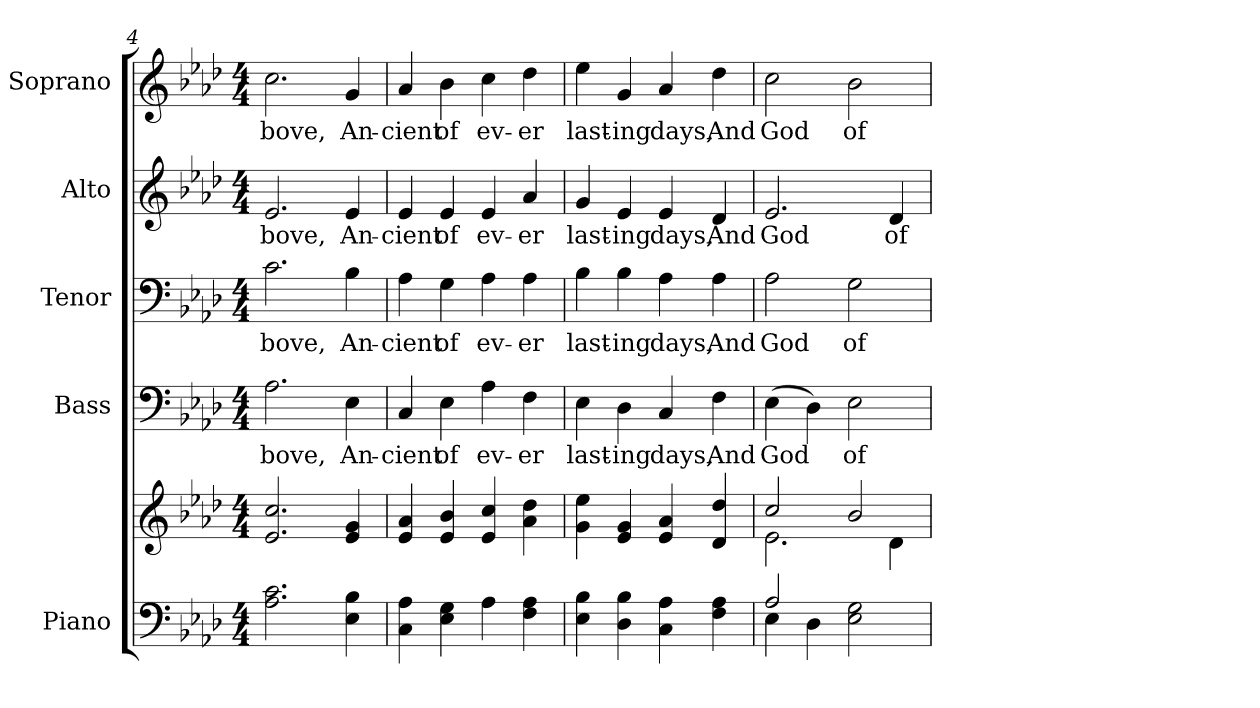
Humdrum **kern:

**kern	**kern	**kern	**text	**kern	**text	**kern	**text	**kern	**text
*part5	*part5	*part4	*part4	*part3	*part3	*part2	*part2	*part1	*part1
*staff6	*staff5	*staff4	*staff4	*staff3	*staff3	*staff2	*staff2	*staff1	*staff1
*I"Piano	*	*I"Bass	*	*I"Tenor	*	*I"Alto	*	*I"Soprano	*
*I'Pno.	*	*I'B.	*	*I'T.	*	*I'A.	*	*I'S.	*
*clefF4	*clefG2	*clefF4	*	*clefF4	*	*clefG2	*	*clefG2	*
*k[b-e-a-d-]	*k[b-e-a-d-]	*k[b-e-a-d-]	*	*k[b-e-a-d-]	*	*k[b-e-a-d-]	*	*k[b-e-a-d-]	*
*A-:	*A-:	*A-:	*	*A-:	*	*A-:	*	*A-:	*
*M4/4	*M4/4	*M4/4	*	*M4/4	*	*M4/4	*	*M4/4	*
=4	=4	=4	=4	=4	=4	=4	=4	=4	=4
!	!	!	!LO:LY:b:color=#000000	!	!	!	!	!	!
!	!	!	!	!	!LO:LY:b:color=#000000	!	!	!	!
!	!	!	!	!	!	!	!LO:LY:b:color=#000000	!	!
!	!	!	!	!	!	!	!	!	!LO:LY:b:color=#000000
2.A-i\ 2.ci	2.e-i/ 2.cci	2.A-i\	-bove,	2.ci\	-bove,	2.e-i/	-bove,	2.cci\	-bove,
!	!	!	!LO:LY:b:color=#000000	!	!	!	!	!	!
!	!	!	!	!	!LO:LY:b:color=#000000	!	!	!	!
!	!	!	!	!	!	!	!LO:LY:b:color=#000000	!	!
!	!	!	!	!	!	!	!	!	!LO:LY:b:color=#000000
4E-i\ 4B-i	4e-i/ 4gi	4E-i\	An-	4B-i\	An-	4e-i/	An-	4gi/	An-
!!LO:PB:g=z
=5	=5	=5	=5	=5	=5	=5	=5	=5	=5
!	!	!	!LO:LY:b:color=#000000	!	!	!	!	!	!
!	!	!	!	!	!LO:LY:b:color=#000000	!	!	!	!
!	!	!	!	!	!	!	!LO:LY:b:color=#000000	!	!
!	!	!	!	!	!	!	!	!	!LO:LY:b:color=#000000
4Ci\ 4A-i	4e-i/ 4a-i	4Ci/	-cient	4A-i\	-cient	4e-i/	-cient	4a-i/	-cient
!	!	!	!LO:LY:b:color=#000000	!	!	!	!	!	!
!	!	!	!	!	!LO:LY:b:color=#000000	!	!	!	!
!	!	!	!	!	!	!	!LO:LY:b:color=#000000	!	!
!	!	!	!	!	!	!	!	!	!LO:LY:b:color=#000000
4E-i\ 4Gi	4e-i/ 4b-i	4E-i\	of	4Gi\	of	4e-i/	of	4b-i\	of
!	!	!	!LO:LY:b:color=#000000	!	!	!	!	!	!
!	!	!	!	!	!LO:LY:b:color=#000000	!	!	!	!
!	!	!	!	!	!	!	!LO:LY:b:color=#000000	!	!
!	!	!	!	!	!	!	!	!	!LO:LY:b:color=#000000
4A-i\	4e-i/ 4cci	4A-i\	ev-	4A-i\	ev-	4e-i/	ev-	4cci\	ev-
!	!	!	!LO:LY:b:color=#000000	!	!	!	!	!	!
!	!	!	!	!	!LO:LY:b:color=#000000	!	!	!	!
!	!	!	!	!	!	!	!LO:LY:b:color=#000000	!	!
!	!	!	!	!	!	!	!	!	!LO:LY:b:color=#000000
4Fi\ 4A-i	4a-i\ 4dd-i	4Fi\	-er	4A-i\	-er	4a-i/	-er	4dd-i\	-er
=6	=6	=6	=6	=6	=6	=6	=6	=6	=6
!	!	!	!LO:LY:b:color=#000000	!	!	!	!	!	!
!	!	!	!	!	!LO:LY:b:color=#000000	!	!	!	!
!	!	!	!	!	!	!	!LO:LY:b:color=#000000	!	!
!	!	!	!	!	!	!	!	!	!LO:LY:b:color=#000000
4E-i\ 4B-i	4gi\ 4ee-i	4E-i\	last-	4B-i\	last-	4gi/	last-	4ee-i\	last-
!	!	!	!LO:LY:b:color=#000000	!	!	!	!	!	!
!	!	!	!	!	!LO:LY:b:color=#000000	!	!	!	!
!	!	!	!	!	!	!	!LO:LY:b:color=#000000	!	!
!	!	!	!	!	!	!	!	!	!LO:LY:b:color=#000000
4D-i\ 4B-i	4e-i/ 4gi	4D-i\	-ing	4B-i\	-ing	4e-i/	-ing	4gi/	-ing
!	!	!	!LO:LY:b:color=#000000	!	!	!	!	!	!
!	!	!	!	!	!LO:LY:b:color=#000000	!	!	!	!
!	!	!	!	!	!	!	!LO:LY:b:color=#000000	!	!
!	!	!	!	!	!	!	!	!	!LO:LY:b:color=#000000
4Ci\ 4A-i	4e-i/ 4a-i	4Ci/	days,	4A-i\	days,	4e-i/	days,	4a-i/	days,
!	!	!	!LO:LY:b:color=#000000	!	!	!	!	!	!
!	!	!	!	!	!LO:LY:b:color=#000000	!	!	!	!
!	!	!	!	!	!	!	!LO:LY:b:color=#000000	!	!
!	!	!	!	!	!	!	!	!	!LO:LY:b:color=#000000
4Fi\ 4A-i	4d-i/ 4dd-i	4Fi\	And	4A-i\	And	4d-i/	And	4dd-i\	And
!!LO:PB:g=z
=7	=7	=7	=7	=7	=7	=7	=7	=7	=7
*^	*^	*	*	*	*	*	*	*	*
!	!	!	!	!	!LO:LY:b:color=#000000	!	!	!	!	!	!
!	!	!	!	!	!	!	!LO:LY:b:color=#000000	!	!	!	!
!	!	!	!	!	!	!	!	!	!LO:LY:b:color=#000000	!	!
!	!	!	!	!	!	!	!	!	!	!	!LO:LY:b:color=#000000
2A-i/	4E-i\	2cci/	2.e-i\	(4E-i\	God	2A-i\	God	2.e-i/	God	2cci\	God
.	4D-i\	.	.	4D-i\)	.	.	.	.	.	.	.
!	!	!	!	!	!LO:LY:b:color=#000000	!	!	!	!	!	!
!	!	!	!	!	!	!	!LO:LY:b:color=#000000	!	!	!	!
!	!	!	!	!	!	!	!	!	!	!	!LO:LY:b:color=#000000
2E-i\ 2Gi	2ryy	2b-i/	.	2E-i\	of	2Gi\	of	.	.	2b-i\	of
!	!	!	!	!	!	!	!	!	!LO:LY:b:color=#000000	!	!
.	.	.	4d-i\	.	.	.	.	4d-i/	of	.	.
*v	*v	*	*	*	*	*	*	*	*	*	*
*	*v	*v	*	*	*	*	*	*	*	*
=	=	=	=	=	=	=	=	=	=
*-	*-	*-	*-	*-	*-	*-	*-	*-	*-
